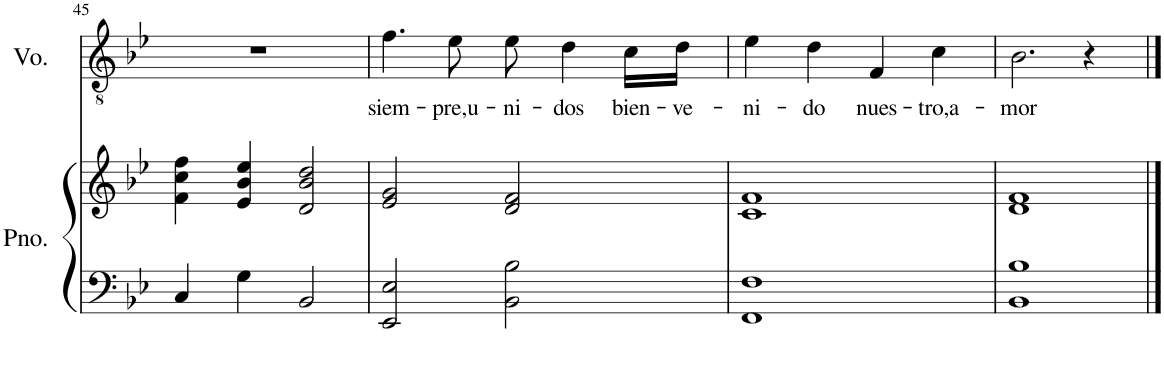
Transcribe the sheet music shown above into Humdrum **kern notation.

**kern	**kern	**kern	**text
*part2	*part2	*part1	*part1
*staff3	*staff2	*staff1	*staff1
*I"Piano	*	*I"Voz	*
*I'Pno.	*	*I'Vo.	*
!!LO:PB:g=z
*clefF4	*clefG2	*clefGv2	*
*k[b-e-]	*k[b-e-]	*k[b-e-]	*
*M4/4	*M4/4	*M4/4	*
=45	=45	=45	=45
4C/	4f\ 4cc\ 4ff\	1r	.
4G\	4e-/ 4b-/ 4ee-/	.	.
2BB-/	2d/ 2b-/ 2dd/	.	.
=46	=46	=46	=46
!	!	!	!LO:LY:b
2EE-/ 2E-/	2e-/ 2g/	4.f\	siem-
!	!	!	!LO:LY:b
.	.	8e-\	-pre,u-
!	!	!	!LO:LY:b
2BB-\ 2B-\	2d/ 2f/	8e-\	-ni-
!	!	!	!LO:LY:b
.	.	4d\	-dos
!	!	!	!LO:LY:b
.	.	16c\LL	bien-
!	!	!	!LO:LY:b
.	.	16d\JJ	-ve-
=47	=47	=47	=47
!	!	!	!LO:LY:b
1FF 1F	1c 1f	4e-\	-ni-
!	!	!	!LO:LY:b
.	.	4d\	-do
!	!	!	!LO:LY:b
.	.	4F/	nues-
!	!	!	!LO:LY:b
.	.	4c\	-tro,a-
=48	=48	=48	=48
!	!	!	!LO:LY:b
1BB- 1B-	1d 1f	2.B-\	-mor
.	.	4r	.
==	==	==	==
*-	*-	*-	*-
